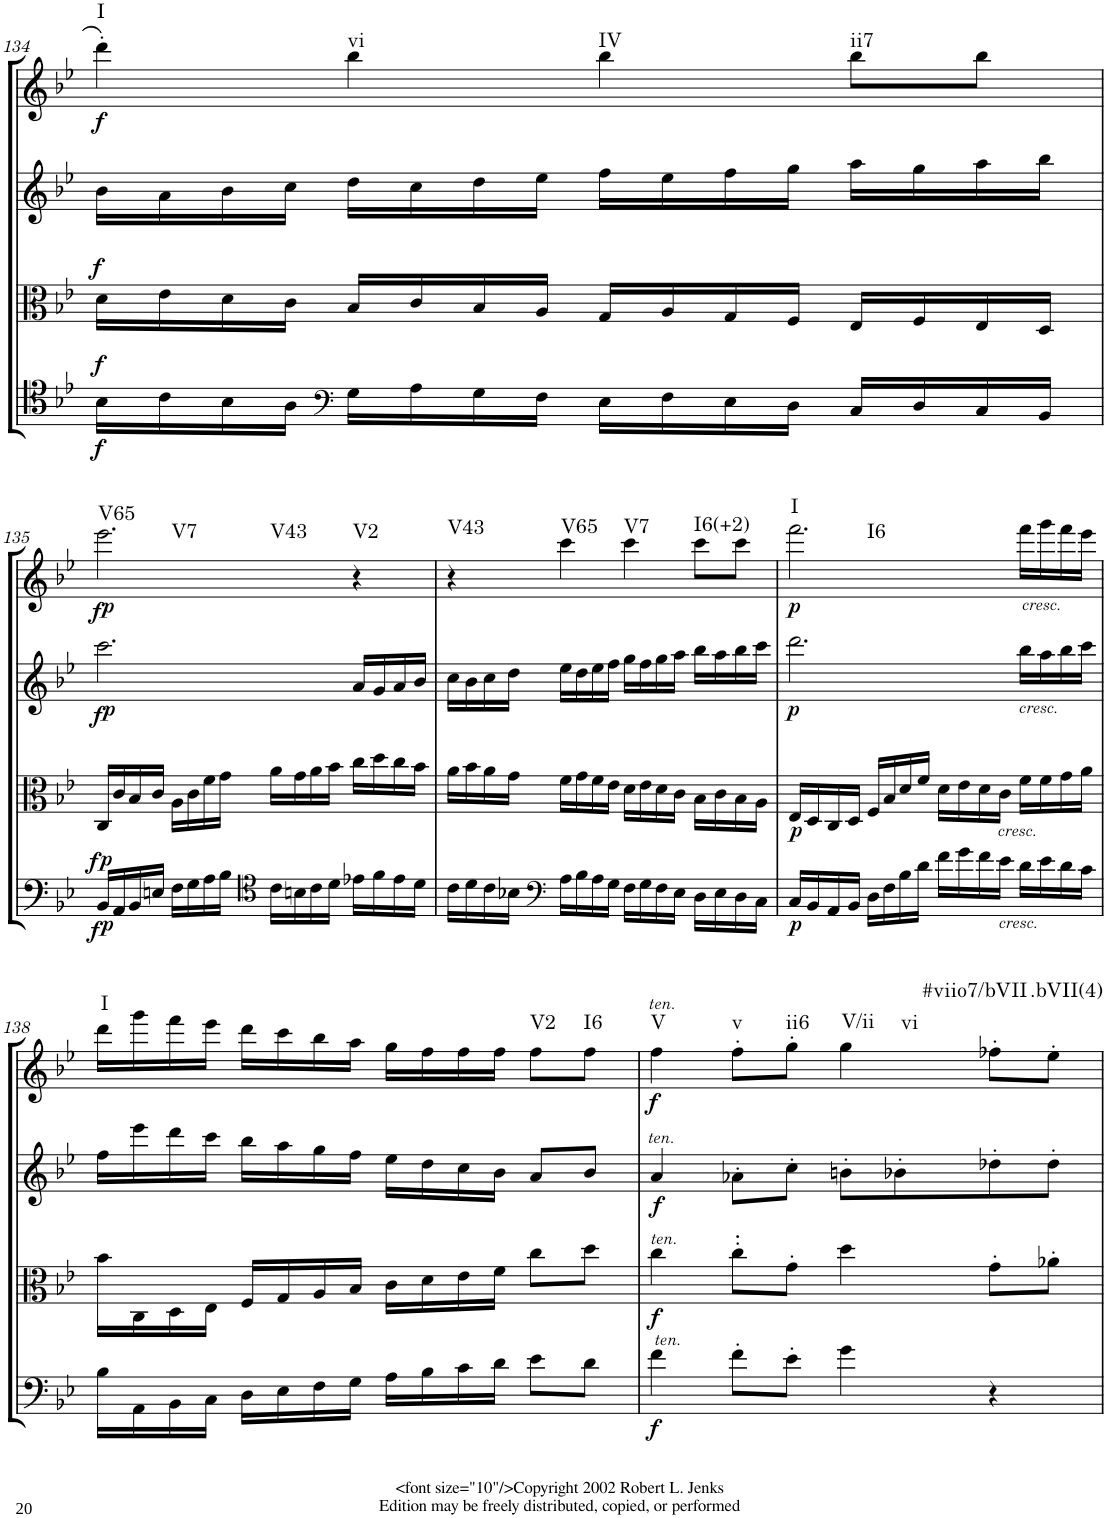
**kern	**dynam	**kern	**dynam	**kern	**dynam	**kern	**dynam	**harte
*part4	*part4	*part3	*part3	*part2	*part2	*part1	*part1	*part1
*staff4	*staff4	*staff3	*staff3	*staff2	*staff2	*staff1	*staff1	*
*I"Violoncello.	*	*I"Viola.	*	*I"Violino II.	*	*I"Violino I.	*	*
*I'Vc	*	*I'Vla	*	*I'Vln	*	*I'Vln	*	*
!!LO:PB:g=z
*clefF4	*	*clefC3	*	*clefG2	*	*clefG2	*	*
*k[b-e-]	*	*k[b-e-]	*	*k[b-e-]	*	*k[b-e-]	*	*
*B-:	*	*B-:	*	*B-:	*	*B-:	*	*
*M4/4	*	*M4/4	*	*M4/4	*	*M4/4	*	*
*met(c)	*	*met(c)	*	*met(c)	*	*met(c)	*	*
=134	=134	=134	=134	=134	=134	=134	=134	=134
!	!LO:DY:b	!	!	!	!	!	!	!
!	!LO:DY:n=1:a	!	!LO:DY:a	!	!	!	!LO:DY:b	!LO:H:kt=I
16B-\LL	f f	16d\LL	f	16b-\LL	.	4ddd'\	f	N
16c\	.	16e-\	.	16a\	.	.	.	.
16B-\	.	16d\	.	16b-\	.	.	.	.
16A\JJ	.	16c\JJ	.	16cc\JJ	.	.	.	.
*clefF4	*	*	*	*	*	*	*	*
!	!	!	!	!	!	!	!	!LO:H:kt=vi
16G\LL	.	16B-/LL	.	16dd\LL	.	4bb-\	.	N
16A\	.	16c/	.	16cc\	.	.	.	.
16G\	.	16B-/	.	16dd\	.	.	.	.
16F\JJ	.	16A/JJ	.	16ee-\JJ	.	.	.	.
!	!	!	!	!	!	!	!	!LO:H:kt=IV
16E-\LL	.	16G/LL	.	16ff\LL	.	4bb-\	.	N
16F\	.	16A/	.	16ee-\	.	.	.	.
16E-\	.	16G/	.	16ff\	.	.	.	.
16D\JJ	.	16F/JJ	.	16gg\JJ	.	.	.	.
!	!	!	!	!	!	!	!	!LO:H:kt=ii7
16C/LL	.	16E-/LL	.	16aa\LL	.	8bb-\L	.	N
16D/	.	16F/	.	16gg\	.	.	.	.
16C/	.	16E-/	.	16aa\	.	8bb-\J	.	.
16BB-/JJ	.	16D/JJ	.	16bb-\JJ	.	.	.	.
!!LO:LB:g=z
=135	=135	=135	=135	=135	=135	=135	=135	=135
!	!LO:DY:b	!	!	!	!	!	!	!
!	!LO:DY:n=1:b	!	!	!	!	!	!	!
!	!LO:DY:n=2:a	!	!	!	!	!	!	!
!	!LO:DY:n=3:a	!	!	!	!LO:DY:b	!	!	!
!	!	!	!	!	!LO:DY:n=1:b	!	!LO:DY:b	!
!	!	!	!	!	!	!	!LO:DY:n=1:b	!LO:H:n=1:kt=V65
!	!	!	!	!	!	!	!	!LO:H:n=2:kt=V7
!	!	!	!	!	!	!	!	!LO:H:n=3:kt=V43
16BB-/LL	p f f p	16C/LL	.	2.ccc\	p f	2.eee-\	p f	N N N
16AA/	.	16c/	.	.	.	.	.	.
16BB-/	.	16B-/	.	.	.	.	.	.
16En/JJ	.	16c/JJ	.	.	.	.	.	.
16F\LL	.	16A\LL	.	.	.	.	.	.
16G\	.	16c\	.	.	.	.	.	.
16A\	.	16f\	.	.	.	.	.	.
16B-\JJ	.	16g\JJ	.	.	.	.	.	.
*clefC4	*	*	*	*	*	*	*	*
16c\LL	.	16a\LL	.	.	.	.	.	.
16Bn\	.	16g\	.	.	.	.	.	.
16c\	.	16a\	.	.	.	.	.	.
16d\JJ	.	16b-\JJ	.	.	.	.	.	.
!	!	!	!	!	!	!	!	!LO:H:kt=V2
16e-X\LL	.	16cc\LL	.	16a/LL	.	4r	.	N
16f\	.	16dd\	.	16g/	.	.	.	.
16e-\	.	16cc\	.	16a/	.	.	.	.
16d\JJ	.	16b-\JJ	.	16b-/JJ	.	.	.	.
=136	=136	=136	=136	=136	=136	=136	=136	=136
!	!	!	!	!	!	!	!	!LO:H:kt=V43
16c\LL	.	16a\LL	.	16cc\LL	.	4r	.	N
16d\	.	16b-\	.	16b-\	.	.	.	.
16c\	.	16a\	.	16cc\	.	.	.	.
16B-X\JJ	.	16g\JJ	.	16dd\JJ	.	.	.	.
*clefF4	*	*	*	*	*	*	*	*
!	!	!	!	!	!	!	!	!LO:H:kt=V65
16A\LL	.	16f\LL	.	16ee-\LL	.	4ccc\	.	N
16B-\	.	16g\	.	16dd\	.	.	.	.
16A\	.	16f\	.	16ee-\	.	.	.	.
16G\JJ	.	16e-\JJ	.	16ff\JJ	.	.	.	.
!	!	!	!	!	!	!	!	!LO:H:kt=V7
16F\LL	.	16d\LL	.	16gg\LL	.	4ccc\	.	N
16G\	.	16e-\	.	16ff\	.	.	.	.
16F\	.	16d\	.	16gg\	.	.	.	.
16E-\JJ	.	16c\JJ	.	16aa\JJ	.	.	.	.
!	!	!	!	!	!	!	!	!LO:H:kt=I6(+2)
16D\LL	.	16B-\LL	.	16bb-\LL	.	8ccc\L	.	N
16E-\	.	16c\	.	16aa\	.	.	.	.
16D\	.	16B-\	.	16bb-\	.	8ccc\J	.	.
16C\JJ	.	16A\JJ	.	16ccc\JJ	.	.	.	.
=137	=137	=137	=137	=137	=137	=137	=137	=137
!	!LO:DY:b	!	!LO:DY:b	!	!LO:DY:b	!	!LO:DY:b	!LO:H:n=1:kt=I
!	!	!	!	!	!	!	!	!LO:H:n=2:kt=I6
16C/LL	p	16E-/LL	p	2.ddd\	p	2.fff\	p	N N
16BB-/	.	16D/	.	.	.	.	.	.
16AA/	.	16C/	.	.	.	.	.	.
16BB-/JJ	.	16D/JJ	.	.	.	.	.	.
16D\LL	.	16F/LL	.	.	.	.	.	.
16F\	.	16B-/	.	.	.	.	.	.
16B-\	.	16d/	.	.	.	.	.	.
16d\JJ	.	16f/JJ	.	.	.	.	.	.
16f\LL	.	16d\LL	.	.	.	.	.	.
16g\	.	16e-\	.	.	.	.	.	.
16f\	.	16d\	.	.	.	.	.	.
!	!	!LO:TX:b:i:t=cresc.	!	!	!	!	!	!
!LO:TX:b:i:t=cresc.	!	!	!	!	!	!	!	!
16e-\JJ	.	16c\JJ	.	.	.	.	.	.
!	!	!	!	!	!	!LO:TX:b:i:t=cresc.	!	!
!	!	!	!	!LO:TX:b:i:t=cresc.	!	!	!	!
16d\LL	.	16f\LL	.	16bb-\LL	.	16fff\LL	.	.
16e-\	.	16f\	.	16aa\	.	16ggg\	.	.
16d\	.	16g\	.	16bb-\	.	16fff\	.	.
16c\JJ	.	16a\JJ	.	16ccc\JJ	.	16eee-\JJ	.	.
!!LO:LB:g=z
=138	=138	=138	=138	=138	=138	=138	=138	=138
!	!	!	!	!	!	!	!	!LO:H:kt=I
16B-\LL	.	16b-\LL	.	16ff\LL	.	16ddd\LL	.	N
16AA\	.	16C\	.	16eee-\	.	16ggg\	.	.
16BB-\	.	16D\	.	16ddd\	.	16fff\	.	.
16C\JJ	.	16E-\JJ	.	16ccc\JJ	.	16eee-\JJ	.	.
16D\LL	.	16F/LL	.	16bb-\LL	.	16ddd\LL	.	.
16E-\	.	16G/	.	16aa\	.	16ccc\	.	.
16F\	.	16A/	.	16gg\	.	16bb-\	.	.
16G\JJ	.	16B-/JJ	.	16ff\JJ	.	16aa\JJ	.	.
16A\LL	.	16c\LL	.	16ee-\LL	.	16gg\LL	.	.
16B-\	.	16d\	.	16dd\	.	16ff\	.	.
16c\	.	16e-\	.	16cc\	.	16ff\	.	.
16d\JJ	.	16f\JJ	.	16b-\JJ	.	16ff\JJ	.	.
!	!	!	!	!	!	!	!	!LO:H:kt=V2
8e-\L	.	8cc\L	.	8a/L	.	8ff\L	.	N
!	!	!	!	!	!	!	!	!LO:H:kt=I6
8d\J	.	8dd\J	.	8b-/J	.	8ff\J	.	N
=139	=139	=139	=139	=139	=139	=139	=139	=139
!	!	!	!	!	!	!LO:TX:a:i:t=ten.	!	!
!	!	!	!	!LO:TX:a:i:t=ten.	!	!	!	!
!	!	!LO:TX:a:i:t=ten.	!	!	!	!	!	!
!LO:TX:a:i:t=ten.	!	!	!	!	!	!	!	!
!	!LO:DY:b	!	!LO:DY:b	!	!LO:DY:b	!	!LO:DY:b	!LO:H:kt=V
4f\	f	4cc\	f	4a/	f	4ff\	f	N
!	!	!	!	!	!	!	!	!LO:H:kt=v
8f'\L	.	8cc'''\L	.	8a-X'\L	.	8ff'\L	.	N
!	!	!	!	!	!	!	!	!LO:H:kt=ii6
8e-'\J	.	8g'\J	.	8cc'\J	.	8gg'\J	.	N
!	!	!	!	!	!	!	!	!LO:H:n=1:kt=V/ii
!	!	!	!	!	!	!	!	!LO:H:n=2:kt=vi
4g\	.	4dd\	.	8bn'\L	.	4gg\	.	N N
.	.	.	.	8b-X'\	.	.	.	.
!	!	!	!	!	!	!	!	!LO:H:kt=#viio7/bVII
4r	.	8g'\L	.	8dd-X'\	.	8ff-X'\L	.	N
!	!	!	!	!	!	!	!	!LO:H:kt=.bVII(4)
.	.	8a-X'\J	.	8dd-'\J	.	8ee-'\J	.	N
=	=	=	=	=	=	=	=	=
*-	*-	*-	*-	*-	*-	*-	*-	*-
